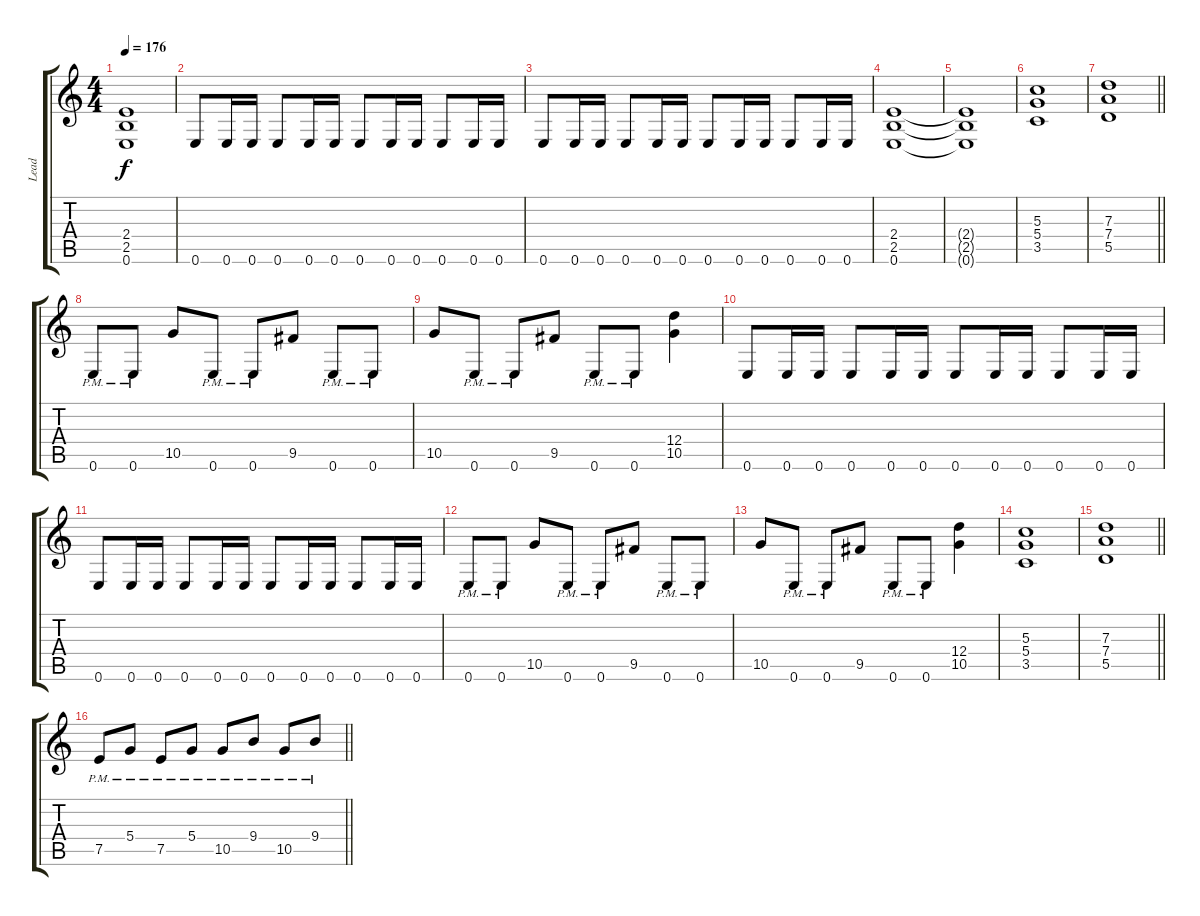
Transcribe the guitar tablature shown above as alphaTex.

\track ("Lead" "Lead") {instrument distortionguitar}
\staff {score tabs}
\tuning (E4 B3 G3 D3 A2 E2) {hide}
\ts (4 4)
\tempo 176
\clef g2
\ks c
(2.4{t} 2.5{t} 0.6{t}).1{dy f} |
0.6.8 0.6.16 0.6.16 0.6.8 0.6.16 0.6.16 0.6.8 0.6.16 0.6.16 0.6.8 0.6.16 0.6.16 |
0.6.8 0.6.16 0.6.16 0.6.8 0.6.16 0.6.16 0.6.8 0.6.16 0.6.16 0.6.8 0.6.16 0.6.16 |
(2.4 2.5 0.6).1 |
(2.4{t} 2.5{t} 0.6{t}).1 |
(5.3 5.4 3.5).1 |
\barLineRight lightlight
(7.3 7.4 5.5).1 |
0.6{pm}.8 0.6{pm}.8 10.5.8 0.6{pm}.8 0.6{pm}.8 9.5.8 0.6{pm}.8 0.6{pm}.8 |
10.5.8 0.6{pm}.8 0.6{pm}.8 9.5.8 0.6{pm}.8 0.6{pm}.8 (12.4 10.5).4 |
0.6.8 0.6.16 0.6.16 0.6.8 0.6.16 0.6.16 0.6.8 0.6.16 0.6.16 0.6.8 0.6.16 0.6.16 |
0.6.8 0.6.16 0.6.16 0.6.8 0.6.16 0.6.16 0.6.8 0.6.16 0.6.16 0.6.8 0.6.16 0.6.16 |
0.6{pm}.8 0.6{pm}.8 10.5.8 0.6{pm}.8 0.6{pm}.8 9.5.8 0.6{pm}.8 0.6{pm}.8 |
10.5.8 0.6{pm}.8 0.6{pm}.8 9.5.8 0.6{pm}.8 0.6{pm}.8 (12.4 10.5).4 |
(5.3 5.4 3.5).1 |
\barLineRight lightlight
(7.3 7.4 5.5).1 |
\barLineRight lightlight
7.5{pm}.8 5.4{pm}.8 7.5{pm}.8 5.4{pm}.8 10.5{pm}.8 9.4{pm}.8 10.5{pm}.8 9.4{pm}.8
